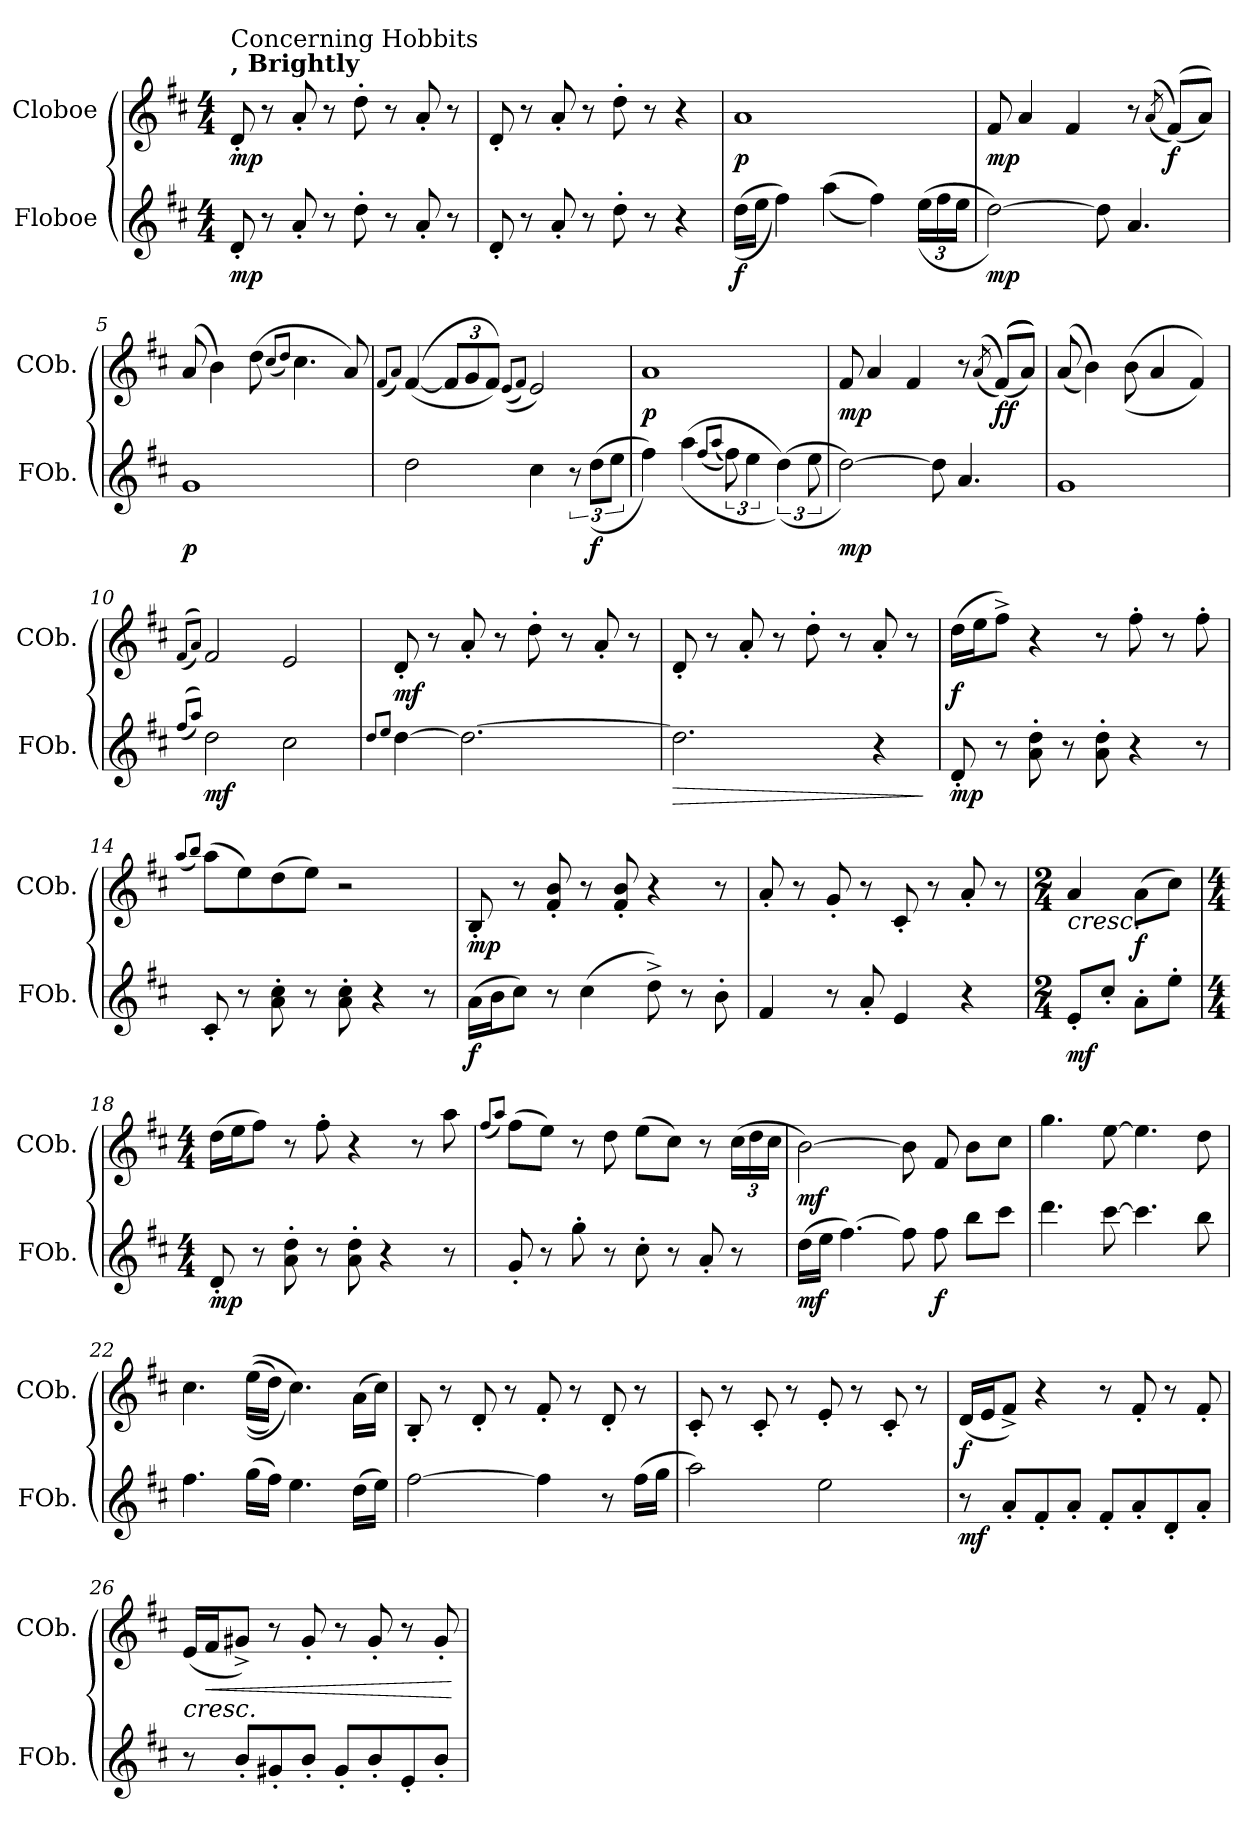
**kern	**dynam	**kern	**dynam
*part2	*part2	*part1	*part1
*staff2	*staff2	*staff1	*staff1
*I"Floboe	*	*I"Cloboe	*
*I'FOb.	*	*I'COb.	*
*clefG2	*	*clefG2	*
*k[f#c#]	*	*k[f#c#]	*
*M4/4	*	*M4/4	*
*MM100	*	*MM100	*
=1	=1	=1	=1
!	!	!LO:TX:a:B:t=, Brightly	!
!	!	!LO:TX:t=Concerning Hobbits	!
!	!LO:DY:b	!	!LO:DY:b
8d'/	mp	8d'/	mp
8r	.	8r	.
8a'/	.	8a'/	.
8r	.	8r	.
8dd'\	.	8dd'\	.
8r	.	8r	.
8a'/	.	8a'/	.
8r	.	8r	.
=2	=2	=2	=2
8d'/	.	8d'/	.
8r	.	8r	.
8a'/	.	8a'/	.
8r	.	8r	.
8dd'\	.	8dd'\	.
8r	.	8r	.
4r	.	4r	.
=3	=3	=3	=3
!	!LO:DY:b	!	!LO:DY:b
(>(>16dd\LL	f	1a	p
16ee\JJ	.	.	.
4ff#\))	.	.	.
(>(>4aa\	.	.	.
4ff#\))	.	.	.
*Xbrackettup	*	*	*
(>(>24ee\LL	.	.	.
24ff#\	.	.	.
24ee\JJ	.	.	.
=4	=4	=4	=4
!	!LO:DY:b	!	!LO:DY:b
[2dd\))	mp	8f#/	mp
.	.	4a/	.
.	.	4f#/	.
8dd\]	.	.	.
4.a/	.	8r	.
.	.	(<(<8qa/	.
!	!	!	!LO:DY:b
.	.	(<(<8f#/L))	f
.	.	8a/J))	.
=5	=5	=5	=5
!	!LO:DY:b	!	!
1g	p	(>8a/	.
.	.	4b\)	.
.	.	(>8dd\	.
.	.	(<8qcc#/L	.
.	.	8qdd/J)	.
.	.	4.cc#\	.
.	.	8a/)	.
!!LO:LB:g=z
=6	=6	=6	=6
.	.	(<8qf#/L	.
.	.	8qa/J)	.
2dd\	.	(<(<[4f#/	.
*	*	*Xbrackettup	*
.	.	12f#/L]	.
.	.	12g/	.
.	.	12f#/J))	.
.	.	(<(<8qe/L	.
.	.	8qf#/J)	.
4cc#\	.	2e/)	.
*brackettup	*	*	*
12r	.	.	.
!	!LO:DY:b	!	!
(>(>12dd\L	f	.	.
12ee\J	.	.	.
=7	=7	=7	=7
!	!	!	!LO:DY:b
4ff#\))	.	1a	p
(>(>4aa\	.	.	.
(<8qff#/L	.	.	.
(<8qaa/J	.	.	.
12ff#\))	.	.	.
6ee\	.	.	.
(>(>6dd\))	.	.	.
12ee\	.	.	.
=8	=8	=8	=8
!	!LO:DY:b	!	!LO:DY:b
[2dd\))	mp	8f#/	mp
.	.	4a/	.
.	.	4f#/	.
8dd\]	.	.	.
4.a/	.	8r	.
.	.	(<(<8qa/	.
!	!	!	!LO:DY:b
!	!	!	!LO:DY:n=1:b
.	.	(<(<(<(<8f#/L))	f f
.	.	8a/J))))	.
=9	=9	=9	=9
1g	.	(>(>8a/	.
.	.	4b\))	.
.	.	(>(>8b\	.
.	.	4a/	.
.	.	4f#/))	.
=10	=10	=10	=10
(<(<8qff#/L	.	(<(<8qf#/L	.
8qaa/J))	.	8qa/J))	.
!	!LO:DY:b	!	!
2dd\	mf	2f#/	.
2cc#\	.	2e/	.
!!LO:LB:g=z
=11	=11	=11	=11
8qdd/L	.	.	.
8qee/J	.	.	.
!	!	!	!LO:DY:b
[4dd\	.	8d'/	mf
.	.	8r	.
2.dd\_	.	8a'/	.
.	.	8r	.
.	.	8dd'\	.
.	.	8r	.
.	.	8a'/	.
.	.	8r	.
=12	=12	=12	=12
!	!LO:HP:b	!	!
2.dd\]	>	8d'/	.
.	.	8r	.
.	.	8a'/	.
.	.	8r	.
.	.	8dd'\	.
.	.	8r	.
4r	.	8a'/	.
.	.	8r	.
.	]	.	.
=13	=13	=13	=13
!	!LO:DY:b	!	!LO:DY:b
8d'/	mp	(>16dd\LL	f
.	.	16ee\J	.
8r	.	8ff#^\J)	.
8a\' 8dd\'	.	4r	.
8r	.	.	.
8a\' 8dd\'	.	8r	.
4r	.	8ff#'\	.
.	.	8r	.
8r	.	8ff#'\	.
=14	=14	=14	=14
.	.	(<8qaa/L	.
.	.	8qbb/J)	.
8c#'/	.	(>8aa\L	.
8r	.	8ee\)	.
8a\' 8cc#\'	.	(>8dd\	.
8r	.	8ee\J)	.
8a\' 8cc#\'	.	2r	.
4r	.	.	.
8r	.	.	.
!!LO:LB:g=z
=15	=15	=15	=15
!	!LO:DY:b	!	!LO:DY:b
(>16a\LL	f	8B'/	mp
16b\J	.	.	.
8cc#\J)	.	8r	.
8r	.	8f#/' 8b/'	.
(>4cc#\	.	8r	.
.	.	8f#/' 8b/'	.
8dd^\)	.	4r	.
8r	.	.	.
8b'\	.	8r	.
=16	=16	=16	=16
4f#/	.	8a'/	.
.	.	8r	.
8r	.	8g'/	.
8a'/	.	8r	.
4e/	.	8c#'/	.
.	.	8r	.
4r	.	8a'/	.
.	.	8r	.
=17	=17	=17	=17
*M2/4	*	*M2/4	*
!	!LO:DY:b	!	!LO:HP:b
8e'/L	mf	4a/	<
8cc#'/J	.	.	.
!	!	!	!LO:DY:b
8a'\L	.	(>8a\L	f
8ee'\J	.	8cc#\J)	.
.	.	.	[
=18	=18	=18	=18
*M4/4	*	*M4/4	*
!	!LO:DY:b	!	!
8d'/	mp	(>16dd\LL	.
.	.	16ee\J	.
8r	.	8ff#\J)	.
8a\' 8dd\'	.	8r	.
8r	.	8ff#'\	.
8a\' 8dd\'	.	4r	.
4r	.	.	.
.	.	8r	.
8r	.	8aa\	.
!!LO:LB:g=z
=19	=19	=19	=19
.	.	(<8qff#/L	.
.	.	8qaa/J)	.
8g'/	.	(>8ff#\L	.
8r	.	8ee\J)	.
8gg'\	.	8r	.
8r	.	8dd\	.
8cc#'\	.	(>8ee\L	.
8r	.	8cc#\J)	.
8a'/	.	8r	.
8r	.	(>24cc#\LL	.
.	.	24dd\	.
.	.	24cc#\JJ	.
=20	=20	=20	=20
!	!LO:DY:b	!	!LO:DY:b
(>16dd\LL	mf	[2b\)	mf
16ee\JJ	.	.	.
[4.ff#\)	.	.	.
8ff#\]	.	8b\]	.
!	!LO:DY:b	!	!
8ff#\	f	8f#/	.
8bb\L	.	8b\L	.
8ccc#\J	.	8cc#\J	.
=21	=21	=21	=21
4.ddd\	.	4.gg\	.
[8ccc#\	.	[8ee\	.
4.ccc#\]	.	4.ee\]	.
8bb\	.	8dd\	.
=22	=22	=22	=22
4.ff#\	.	4.cc#\	.
(>16gg\LL	.	(>(>(>(>16ee\LL	.
16ff#\JJ)	.	16dd\JJ))	.
4.ee\	.	4.cc#\))	.
(>16dd\LL	.	(>16a\LL	.
16ee\JJ)	.	16cc#\JJ)	.
=23	=23	=23	=23
[2ff#\	.	8B'/	.
.	.	8r	.
.	.	8d'/	.
.	.	8r	.
4ff#\]	.	8f#'/	.
.	.	8r	.
8r	.	8d'/	.
(>16ff#\LL	.	8r	.
16gg\JJ	.	.	.
!!LO:PB:g=z
=24	=24	=24	=24
2aa\)	.	8c#'/	.
.	.	8r	.
.	.	8c#'/	.
.	.	8r	.
2ee\	.	8e'/	.
.	.	8r	.
.	.	8c#'/	.
.	.	8r	.
=25	=25	=25	=25
!	!LO:DY:b	!	!LO:DY:b
8r	mf	(<16d/LL	f
.	.	16e/J	.
8a'/L	.	8f#^/J)	.
8f#'/	.	4r	.
8a'/J	.	.	.
8f#'/L	.	8r	.
8a'/	.	8f#'/	.
8d'/	.	8r	.
8a'/J	.	8f#'/	.
=26	=26	=26	=26
!	!	!	!LO:HP:b
8r	.	(<16e/LL	<
!	!	!	!LO:HP:b
.	.	16f#/J	<
8b'/L	.	8g#X^/J)	.
8g#X'/	.	8r	.
8b'/J	.	8g#'/	.
8g#'/L	.	8r	.
8b'/	.	8g#'/	.
8e'/	.	8r	.
8b'/J	.	8g#'/	.
.	.	.	[ [
=	=	=	=
*-	*-	*-	*-
